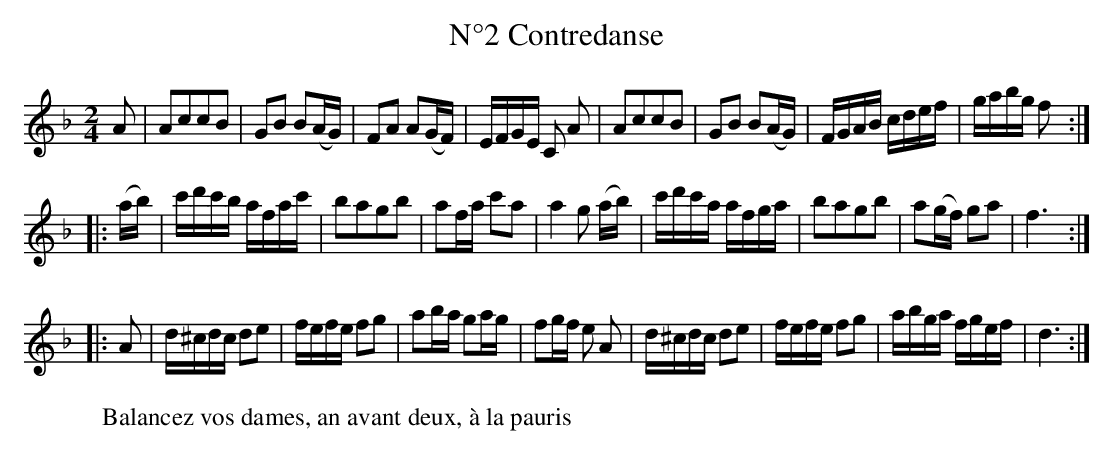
X:1
T:N°2 Contredanse
M:2/4
K:Fmaj
L:1/16
A2|A2c2c2B2|G2B2 B2(AG)|F2A2 A2(GF)|EFGE C2 A2|A2c2c2B2|G2B2 B2(AG)|FGAB cdef|gabg f2:|
|:(ab)|c'd'c'b afac'|b2a2g2b2|a2fa c'2a2|a4 g2 (ab)|c'd'c'a afga|b2a2g2b2|a2(gf) g2a2|f6:|
|:A2|d^cdc d2e2|fefe f2g2|a2ba g2ag|f2gf e2 A2|d^cdc d2e2|fefe f2g2|abga fgef|d6:|]
W:Balancez vos dames, an avant deux, à la pauris
